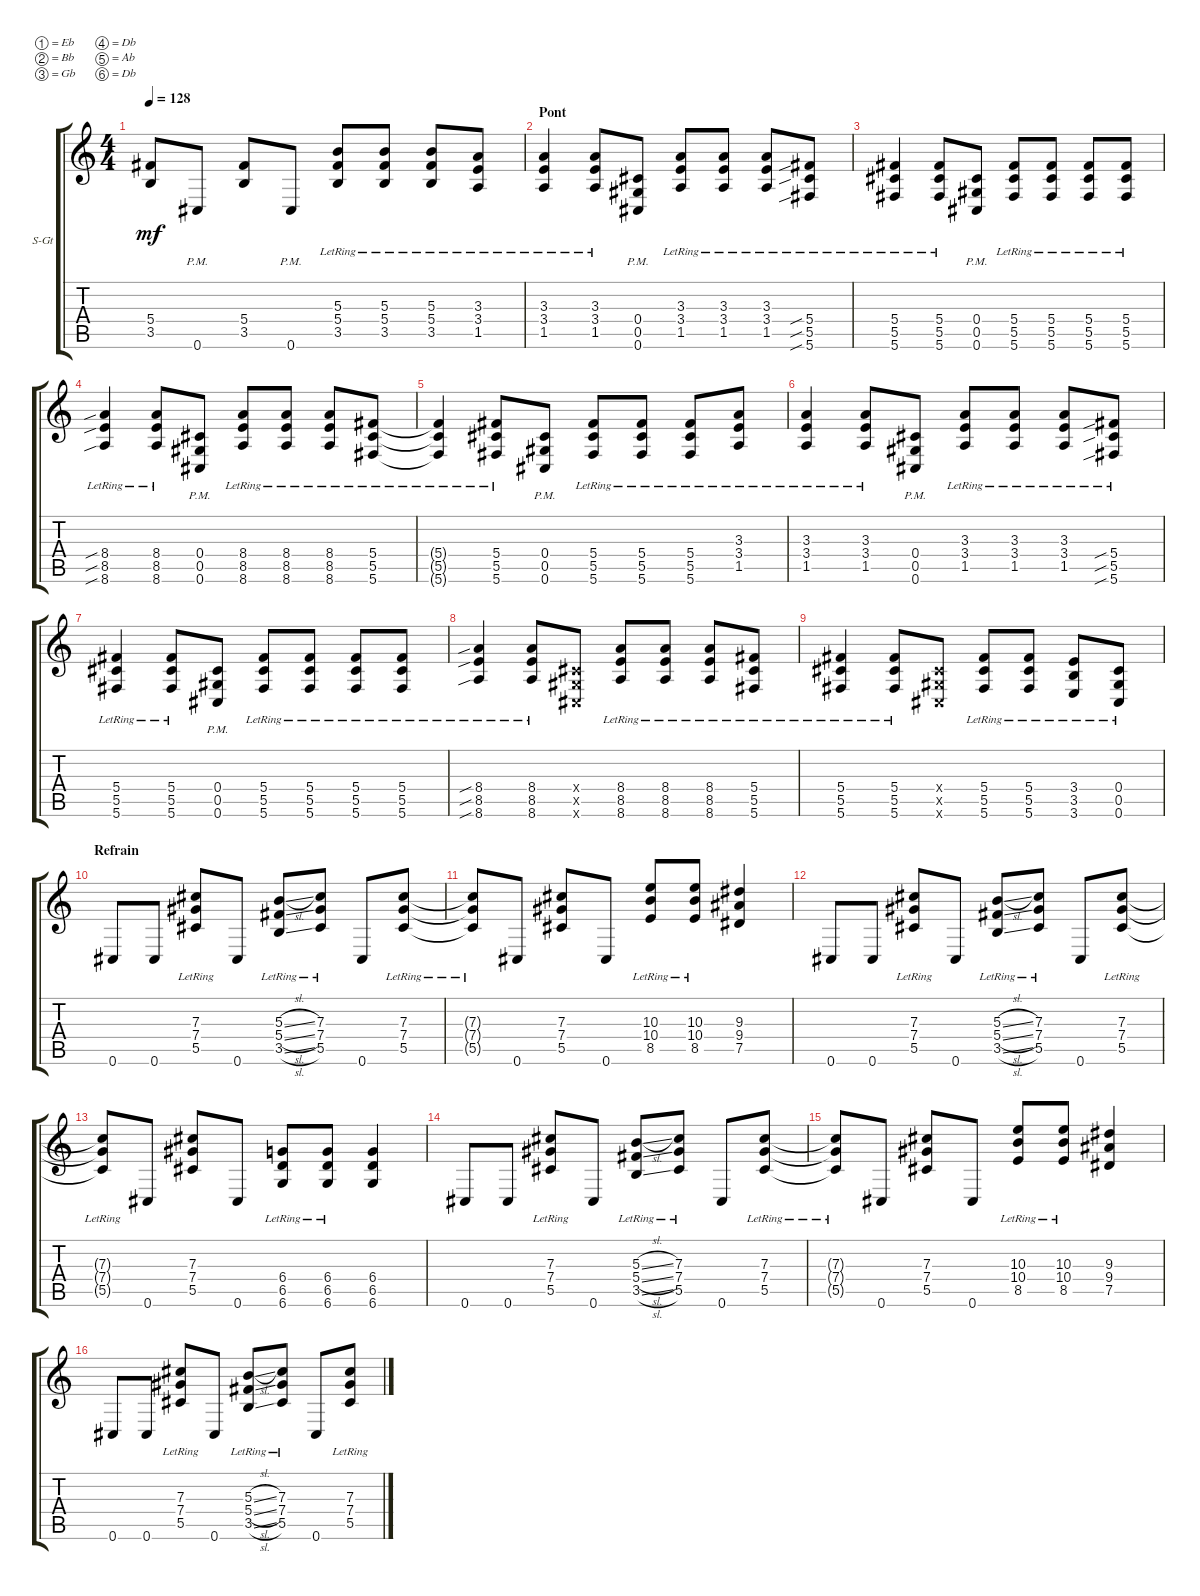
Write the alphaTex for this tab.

\defaultSystemsLayout 4
\bracketExtendMode groupsimilarinstruments
\firstSystemTrackNameOrientation horizontal
\otherSystemsTrackNameOrientation horizontal
\track ("Mike Brown" "S-Gt") {solo instrument acousticguitarsteel}
\staff {score tabs}
\tuning (Eb4 Bb3 Gb3 Db3 Ab2 Db2)
\ts (4 4)
\tempo 128
\clef g2
\ks c
(5.4{t} 3.5{t}).8{dy mf} 0.6{pm}.8 (3.5 5.4).8 0.6{pm}.8 (5.4{lr} 3.5{lr} 5.3{lr}).8 (5.4{lr} 3.5{lr} 5.3{lr}).8 (5.4{lr} 3.5{lr} 5.3{lr}).8 (1.5{lr} 3.4{lr} 3.3{lr}).8 |
\section ("" "Pont")
(1.5{lr} 3.4{lr} 3.3{lr}).4 (3.3{lr} 3.4{lr} 1.5{lr}).8 (0.5{pm} 0.4{pm} 0.6{pm}).8 (1.5{lr} 3.4{lr} 3.3{lr}).8 (3.3{lr} 3.4{lr} 1.5{lr}).8 (1.5{lr} 3.4{lr} 3.3{lr}).8 (5.6{sib lr} 5.5{sib lr} 5.4{sib lr}).8 |
(5.6{lr} 5.5{lr} 5.4{lr}).4 (5.6{lr} 5.5{lr} 5.4{lr}).8 (0.6{pm} 0.5{pm} 0.4{pm}).8 (5.4{lr} 5.5{lr} 5.6{lr}).8 (5.6{lr} 5.5{lr} 5.4{lr}).8 (5.6{lr} 5.5{lr} 5.4{lr}).8 (5.6{lr} 5.5{lr} 5.4{lr}).8 |
(8.6{sib lr} 8.5{sib lr} 8.4{sib lr}).4 (8.6{lr} 8.5{lr} 8.4{lr}).8 (0.6{pm} 0.5{pm} 0.4{pm}).8 (8.4{lr} 8.5{lr} 8.6{lr}).8 (8.6{lr} 8.4{lr} 8.5{lr}).8 (8.5{lr} 8.4{lr} 8.6{lr}).8 (5.6{lr} 5.5{lr} 5.4{lr}).8 |
(5.6{lr t} 5.5{lr t} 5.4{lr t}).4 (5.6{lr} 5.5{lr} 5.4{lr}).8 (0.6{pm} 0.5{pm} 0.4{pm}).8 (5.4{lr} 5.5{lr} 5.6{lr}).8 (5.6{lr} 5.5{lr} 5.4{lr}).8 (5.6{lr} 5.5{lr} 5.4{lr}).8 (1.5{lr} 3.4{lr} 3.3).8 |
(1.5{lr} 3.4{lr} 3.3{lr}).4 (3.3{lr} 3.4{lr} 1.5{lr}).8 (0.5{pm} 0.4{pm} 0.6{pm}).8 (1.5{lr} 3.4{lr} 3.3{lr}).8 (3.3{lr} 3.4{lr} 1.5{lr}).8 (1.5{lr} 3.4{lr} 3.3{lr}).8 (5.6{sib lr} 5.5{sib lr} 5.4{sib lr}).8 |
(5.6{lr} 5.5{lr} 5.4{lr}).4 (5.6{lr} 5.5{lr} 5.4{lr}).8 (0.6{pm} 0.5{pm} 0.4{pm}).8 (5.4{lr} 5.5{lr} 5.6{lr}).8 (5.6{lr} 5.5{lr} 5.4{lr}).8 (5.6{lr} 5.5{lr} 5.4{lr}).8 (5.6{lr} 5.5{lr} 5.4{lr}).8 |
(8.6{sib lr} 8.5{sib lr} 8.4{sib lr}).4 (8.6{lr} 8.5{lr} 8.4{lr}).8 (0.6{x} 0.5{x} 0.4{x}).8 (8.4{lr} 8.5{lr} 8.6{lr}).8 (8.6{lr} 8.4{lr} 8.5{lr}).8 (8.5{lr} 8.4{lr} 8.6{lr}).8 (5.6{lr} 5.5{lr} 5.4{lr}).8 |
(5.6{lr} 5.5{lr} 5.4{lr}).4 (5.6{lr} 5.5{lr} 5.4{lr}).8 (0.6{x} 0.5{x} 0.4{x}).8 (5.4{lr} 5.5{lr} 5.6{lr}).8 (5.6{lr} 5.5{lr} 5.4{lr}).8 (3.6{lr} 3.5{lr} 3.4{lr}).8 (0.6{lr} 0.5{lr} 0.4{lr}).8 |
\section ("" "Refrain")
0.6.8 0.6.8 (5.5{lr} 7.4{lr} 7.3{lr}).8 0.6.8 (3.5{sl lr} 5.4{sl lr} 5.3{sl lr}).8 (7.3{lr} 7.4{lr} 5.5{lr}).8 0.6.8 (5.5{lr} 7.4{lr} 7.3{lr}).8 |
(5.5{lr t} 7.4{lr t} 7.3{lr t}).8 0.6.8 (5.5 7.4 7.3).8 0.6.8 (10.3{lr} 10.4{lr} 8.5{lr}).8 (8.5{lr} 10.4{lr} 10.3{lr}).8 (7.5 9.4 9.3).4 |
0.6.8 0.6.8 (5.5{lr} 7.4{lr} 7.3{lr}).8 0.6.8 (3.5{sl lr} 5.4{sl lr} 5.3{sl lr}).8 (7.3{lr} 7.4{lr} 5.5{lr}).8 0.6.8 (5.5{lr} 7.4{lr} 7.3{lr}).8 |
(5.5{lr t} 7.4{lr t} 7.3{lr t}).8 0.6.8 (5.5 7.4 7.3).8 0.6.8 (6.4{lr} 6.5{lr} 6.6).8 (6.5{lr} 6.4{lr} 6.6).8 (6.5 6.4 6.6).4 |
0.6.8 0.6.8 (5.5{lr} 7.4{lr} 7.3{lr}).8 0.6.8 (3.5{sl lr} 5.4{sl lr} 5.3{sl lr}).8 (7.3{lr} 7.4{lr} 5.5{lr}).8 0.6.8 (5.5{lr} 7.4{lr} 7.3{lr}).8 |
(5.5{lr t} 7.4{lr t} 7.3{lr t}).8 0.6.8 (5.5 7.4 7.3).8 0.6.8 (10.3{lr} 10.4{lr} 8.5{lr}).8 (8.5{lr} 10.4{lr} 10.3{lr}).8 (7.5 9.4 9.3).4 |
0.6.8 0.6.8 (5.5{lr} 7.4{lr} 7.3{lr}).8 0.6.8 (3.5{sl lr} 5.4{sl lr} 5.3{sl lr}).8 (7.3{lr} 7.4{lr} 5.5{lr}).8 0.6.8 (5.5{lr} 7.4{lr} 7.3{lr}).8
